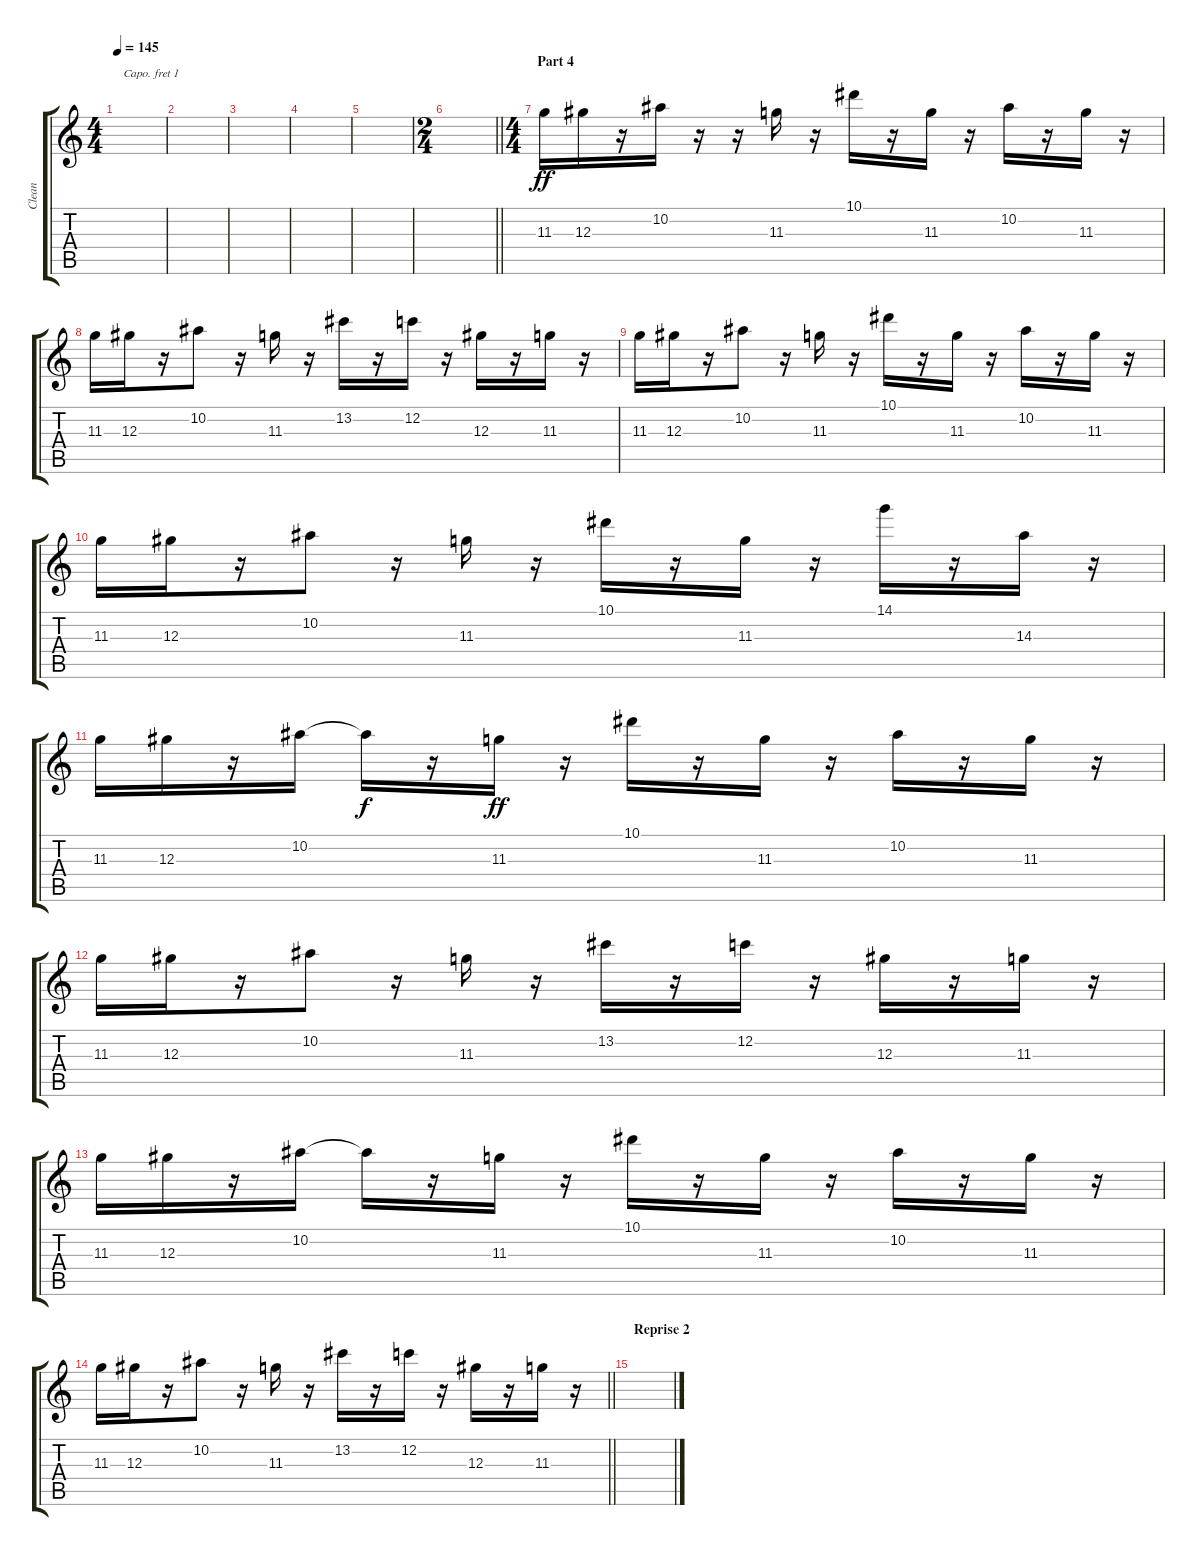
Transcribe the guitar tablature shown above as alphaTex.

\track ("Clean" "Clean") {instrument electricguitarclean}
\staff {score tabs}
\capo 1
\tuning (E4 B3 G3 D3 A2 E2) {hide}
\ts (4 4)
\tempo 145
\clef g2
\ks c
|
|
|
|
|
\ts (2 4)
\barLineRight lightlight
|
\ts (4 4)
\section ("" "Part 4")
11.3.16{dy ff} 12.3.16 r.16 10.2.16 r.16 r.16 11.3.16 r.16 10.1.16 r.16 11.3.16 r.16 10.2.16 r.16 11.3.16 r.16 |
11.3.16 12.3.16 r.16 10.2.8 r.16 11.3.16 r.16 13.2.16 r.16 12.2.16 r.16 12.3.16 r.16 11.3.16 r.16 |
11.3.16 12.3.16 r.16 10.2.8 r.16 11.3.16 r.16 10.1.16 r.16 11.3.16 r.16 10.2.16 r.16 11.3.16 r.16 |
11.3.16 12.3.16 r.16 10.2.8 r.16 11.3.16 r.16 10.1.16 r.16 11.3.16 r.16 14.1.16 r.16 14.3.16 r.16 |
11.3.16 12.3.16 r.16 10.2.16 10.2{t}.16{dy f} r.16 11.3.16{dy ff} r.16 10.1.16 r.16 11.3.16 r.16 10.2.16 r.16 11.3.16 r.16 |
11.3.16 12.3.16 r.16 10.2.8 r.16 11.3.16 r.16 13.2.16 r.16 12.2.16 r.16 12.3.16 r.16 11.3.16 r.16 |
11.3.16 12.3.16 r.16 10.2.16 10.2{t}.16 r.16 11.3.16 r.16 10.1.16 r.16 11.3.16 r.16 10.2.16 r.16 11.3.16 r.16 |
\barLineRight lightlight
11.3.16 12.3.16 r.16 10.2.8 r.16 11.3.16 r.16 13.2.16 r.16 12.2.16 r.16 12.3.16 r.16 11.3.16 r.16 |
\section ("" "Reprise 2")
